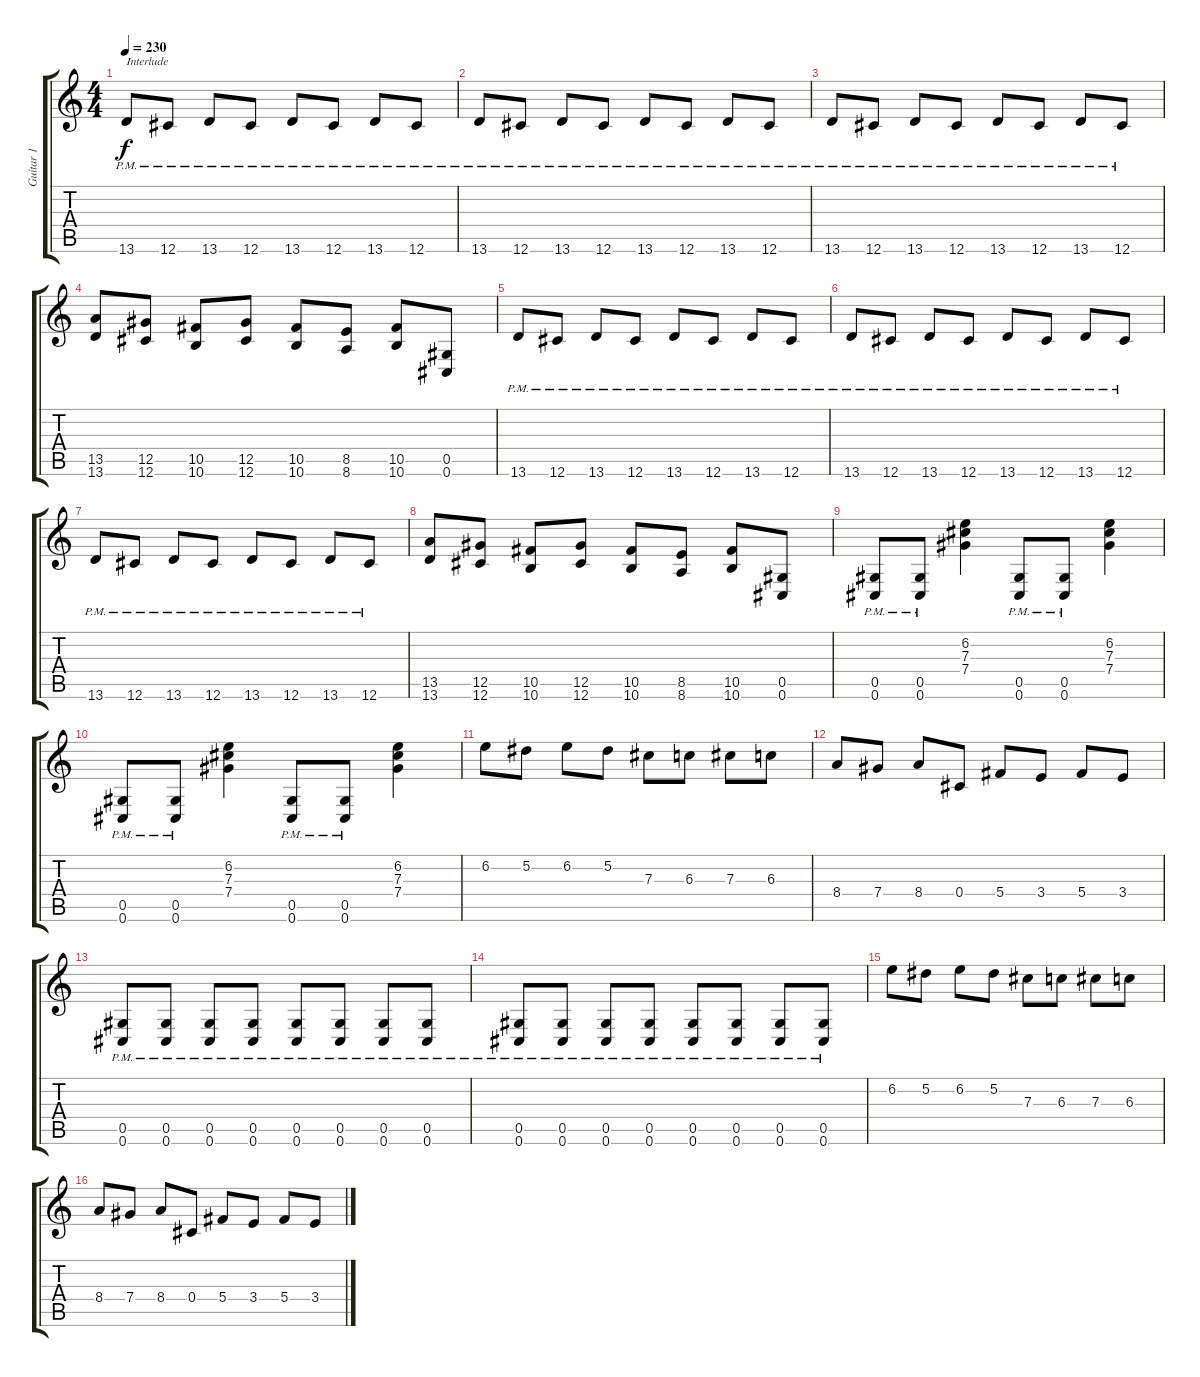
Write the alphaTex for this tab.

\track ("Guitar 1" "Guitar 1") {instrument distortionguitar}
\staff {score tabs}
\tuning (Eb4 Bb3 Gb3 Db3 Ab2 Db2) {hide}
\ts (4 4)
\tempo 230
\clef g2
\ks c
13.6{pm}.8{txt "Interlude" dy f} 12.6{pm}.8 13.6{pm}.8 12.6{pm}.8 13.6{pm}.8 12.6{pm}.8 13.6{pm}.8 12.6{pm}.8 |
13.6{pm}.8 12.6{pm}.8 13.6{pm}.8 12.6{pm}.8 13.6{pm}.8 12.6{pm}.8 13.6{pm}.8 12.6{pm}.8 |
13.6{pm}.8 12.6{pm}.8 13.6{pm}.8 12.6{pm}.8 13.6{pm}.8 12.6{pm}.8 13.6{pm}.8 12.6{pm}.8 |
(13.5 13.6).8 (12.5 12.6).8 (10.5 10.6).8 (12.5 12.6).8 (10.5 10.6).8 (8.5 8.6).8 (10.5 10.6).8 (0.5 0.6).8 |
13.6{pm}.8 12.6{pm}.8 13.6{pm}.8 12.6{pm}.8 13.6{pm}.8 12.6{pm}.8 13.6{pm}.8 12.6{pm}.8 |
13.6{pm}.8 12.6{pm}.8 13.6{pm}.8 12.6{pm}.8 13.6{pm}.8 12.6{pm}.8 13.6{pm}.8 12.6{pm}.8 |
13.6{pm}.8 12.6{pm}.8 13.6{pm}.8 12.6{pm}.8 13.6{pm}.8 12.6{pm}.8 13.6{pm}.8 12.6{pm}.8 |
(13.5 13.6).8 (12.5 12.6).8 (10.5 10.6).8 (12.5 12.6).8 (10.5 10.6).8 (8.5 8.6).8 (10.5 10.6).8 (0.5 0.6).8 |
(0.5{pm} 0.6{pm}).8 (0.5{pm} 0.6{pm}).8 (6.2 7.3 7.4).4 (0.5{pm} 0.6{pm}).8 (0.5{pm} 0.6{pm}).8 (6.2 7.3 7.4).4 |
(0.5{pm} 0.6{pm}).8 (0.5{pm} 0.6{pm}).8 (6.2 7.3 7.4).4 (0.5{pm} 0.6{pm}).8 (0.5{pm} 0.6{pm}).8 (6.2 7.3 7.4).4 |
6.2.8 5.2.8 6.2.8 5.2.8 7.3.8 6.3.8 7.3.8 6.3.8 |
8.4.8 7.4.8 8.4.8 0.4.8 5.4.8 3.4.8 5.4.8 3.4.8 |
(0.5{pm} 0.6{pm}).8 (0.5{pm} 0.6{pm}).8 (0.5{pm} 0.6{pm}).8 (0.5{pm} 0.6{pm}).8 (0.5{pm} 0.6{pm}).8 (0.5{pm} 0.6{pm}).8 (0.5{pm} 0.6{pm}).8 (0.5{pm} 0.6{pm}).8 |
(0.5{pm} 0.6{pm}).8 (0.5{pm} 0.6{pm}).8 (0.5{pm} 0.6{pm}).8 (0.5{pm} 0.6{pm}).8 (0.5{pm} 0.6{pm}).8 (0.5{pm} 0.6{pm}).8 (0.5{pm} 0.6{pm}).8 (0.5{pm} 0.6{pm}).8 |
6.2.8 5.2.8 6.2.8 5.2.8 7.3.8 6.3.8 7.3.8 6.3.8 |
8.4.8 7.4.8 8.4.8 0.4.8 5.4.8 3.4.8 5.4.8 3.4.8
